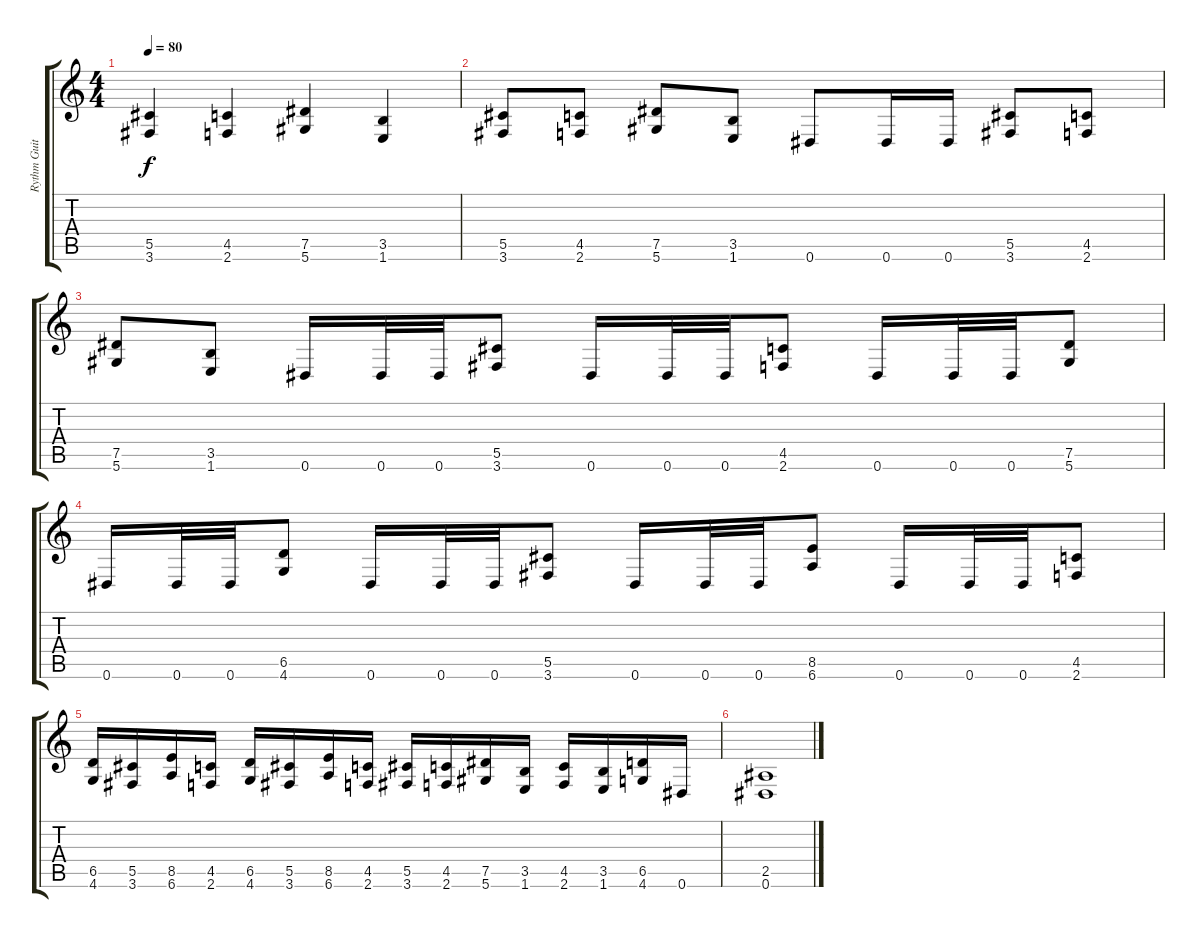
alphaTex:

\track ("Rythm Guitar" "Rythm Guit") {instrument overdrivenguitar}
\staff {score tabs}
\tuning (Eb4 Bb3 Gb3 Db3 Ab2 Eb2) {hide}
\ts (4 4)
\tempo 80
\clef g2
\ks c
(5.5 3.6).4{dy f} (4.5 2.6).4 (7.5 5.6).4 (3.5 1.6).4 |
(5.5 3.6).8 (4.5 2.6).8 (7.5 5.6).8 (3.5 1.6).8 0.6.8 0.6.16 0.6.16 (5.5 3.6).8 (4.5 2.6).8 |
(7.5 5.6).8 (3.5 1.6).8 0.6.16 0.6.32 0.6.32 (5.5 3.6).8 0.6.16 0.6.32 0.6.32 (4.5 2.6).8 0.6.16 0.6.32 0.6.32 (7.5 5.6).8 |
0.6.16 0.6.32 0.6.32 (6.5 4.6).8 0.6.16 0.6.32 0.6.32 (5.5 3.6).8 0.6.16 0.6.32 0.6.32 (8.5 6.6).8 0.6.16 0.6.32 0.6.32 (4.5 2.6).8 |
(6.5 4.6).16 (5.5 3.6).16 (8.5 6.6).16 (4.5 2.6).16 (6.5 4.6).16 (5.5 3.6).16 (8.5 6.6).16 (4.5 2.6).16 (5.5 3.6).16 (4.5 2.6).16 (7.5 5.6).16 (3.5 1.6).16 (4.5 2.6).16 (3.5 1.6).16 (6.5 4.6).16 0.6.16 |
(2.5 0.6).1
